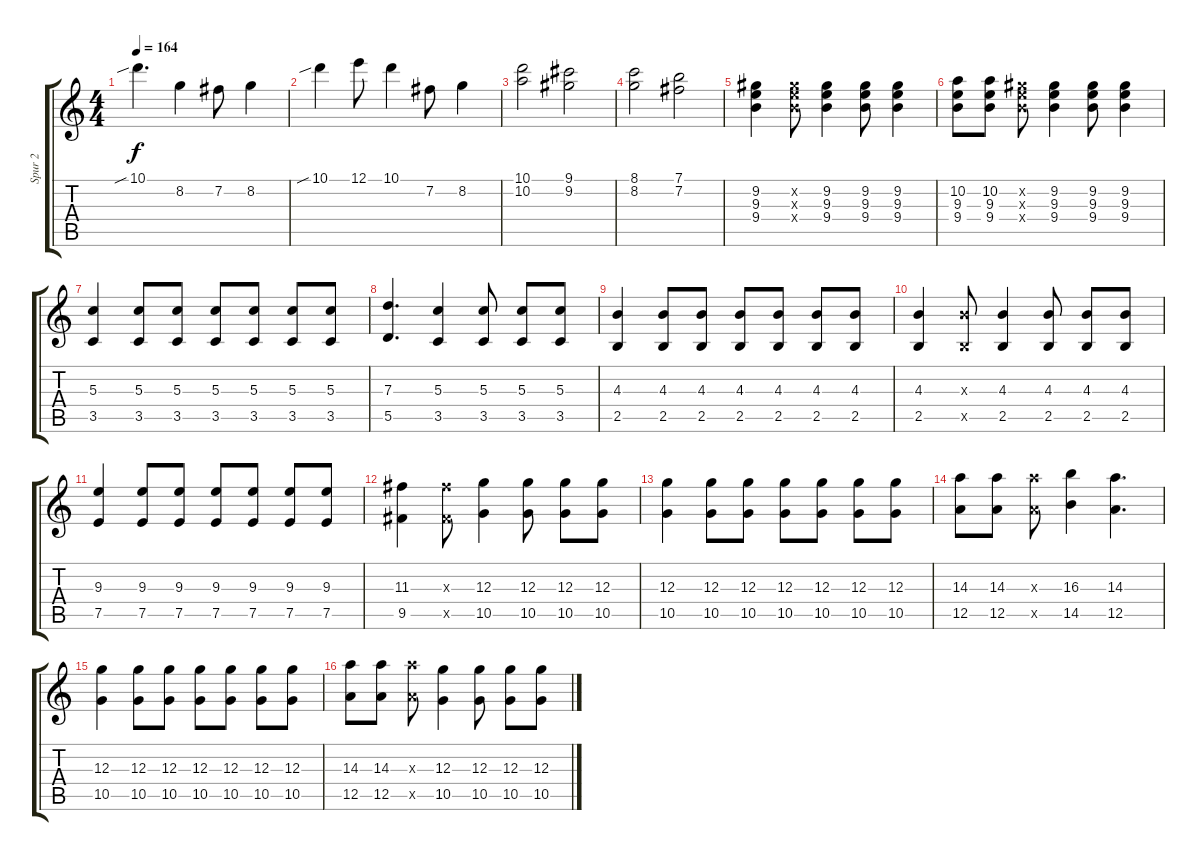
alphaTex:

\track ("Spur 2" "Spur 2") {instrument overdrivenguitar}
\staff {score tabs}
\tuning (E4 B3 G3 D3 A2 E2) {hide}
\ts (4 4)
\tempo 164
\clef g2
\ks c
10.1{sib}.4{d dy f} 8.2.4 7.2.8 8.2.4 |
10.1{sib}.4 12.1.8 10.1.4 7.2.8 8.2.4 |
(10.1 10.2).2 (9.1 9.2).2 |
(8.1 8.2).2 (7.1 7.2).2 |
(9.2 9.3 9.4).4 (9.2{x} 9.3{x} 9.4{x}).8 (9.2 9.3 9.4).4 (9.2 9.3 9.4).8 (9.2 9.3 9.4).4 |
(10.2 9.3 9.4).8 (10.2 9.3 9.4).8 (9.2{x} 9.3{x} 9.4{x}).8 (9.2 9.3 9.4).4 (9.2 9.3 9.4).8 (9.2 9.3 9.4).4 |
(5.3 3.5).4 (5.3 3.5).8 (5.3 3.5).8 (5.3 3.5).8 (5.3 3.5).8 (5.3 3.5).8 (5.3 3.5).8 |
(7.3 5.5).4{d} (5.3 3.5).4 (5.3 3.5).8 (5.3 3.5).8 (5.3 3.5).8 |
(4.3 2.5).4 (4.3 2.5).8 (4.3 2.5).8 (4.3 2.5).8 (4.3 2.5).8 (4.3 2.5).8 (4.3 2.5).8 |
(4.3 2.5).4 (4.3{x} 2.5{x}).8 (4.3 2.5).4 (4.3 2.5).8 (4.3 2.5).8 (4.3 2.5).8 |
(9.3 7.5).4 (9.3 7.5).8 (9.3 7.5).8 (9.3 7.5).8 (9.3 7.5).8 (9.3 7.5).8 (9.3 7.5).8 |
(11.3 9.5).4 (11.3{x} 9.5{x}).8 (12.3 10.5).4 (12.3 10.5).8 (12.3 10.5).8 (12.3 10.5).8 |
(12.3 10.5).4 (12.3 10.5).8 (12.3 10.5).8 (12.3 10.5).8 (12.3 10.5).8 (12.3 10.5).8 (12.3 10.5).8 |
(14.3 12.5).8 (14.3 12.5).8 (14.3{x} 12.5{x}).8 (16.3 14.5).4 (14.3 12.5).4{d} |
(12.3 10.5).4 (12.3 10.5).8 (12.3 10.5).8 (12.3 10.5).8 (12.3 10.5).8 (12.3 10.5).8 (12.3 10.5).8 |
(14.3 12.5).8 (14.3 12.5).8 (14.3{x} 12.5{x}).8 (12.3 10.5).4 (12.3 10.5).8 (12.3 10.5).8 (12.3 10.5).8
